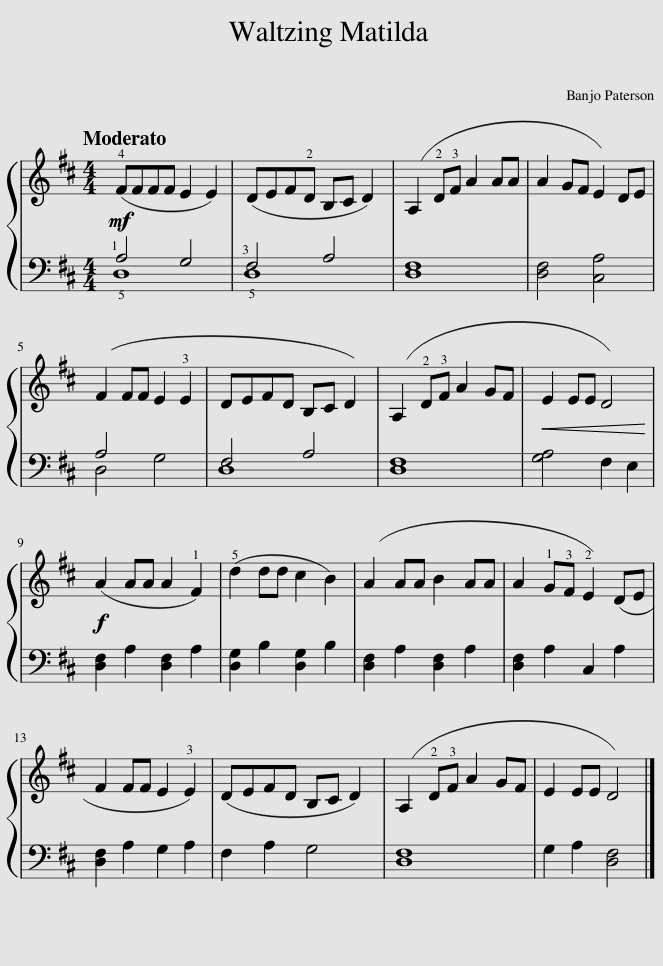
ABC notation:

X:1
%%score { 1 | ( 2 3 ) }
L:1/8
Q:1/4=114
M:4/4
I:linebreak $
K:D
V:1 treble
V:2 bass
V:3 bass
V:1
!mf! (!4!FFFF E2 E2) | (DEF!2!D B,C D2) | (A,2 !2!D!3!F A2 AA | A2 GF E2) DE |$ (F2 FF E2 !3!E2 | %5
 DEFD B,C D2) | (A,2 !2!D!3!F A2 GF |!<(! E2 EE D4)!<)! |$!f! (A2 AA A2 !1!F2) | (!5!d2 dd c2 B2) | %10
 (A2 AA B2 AA | A2 !1!G!3!F !2!E2) (DE |$ F2 FF E2 !3!E2) | (DEFD B,C D2) | (A,2 !2!D!3!F A2 GF | %15
 E2 EE D4) |] %16
V:2
 !1!A,4 G,4 | !3!F,4 A,4 | [D,F,]8 | [D,F,]4 [C,A,]4 |$ A,4 G,4 | %5
 F,4 A,4 | [D,F,]8 | [G,A,]4 F,2 E,2 |$ [D,F,]2 A,2 [D,F,]2 A,2 | [D,G,]2 B,2 [D,G,]2 B,2 | %10
 [D,F,]2 A,2 [D,F,]2 A,2 | [D,F,]2 A,2 C,2 A,2 |$ [D,F,]2 A,2 G,2 A,2 | F,2 A,2 G,4 | [D,F,]8 | %15
 G,2 A,2 [D,F,]4 |] %16
V:3
 !5!D,8 | !5!D,8 | x8 | x8 |$ D,4 x4 | %5
 D,8 | x8 | x8 |$ x8 | x8 | %10
 x8 | x8 |$ x8 | x8 | x8 | %15
 x8 |] %16
